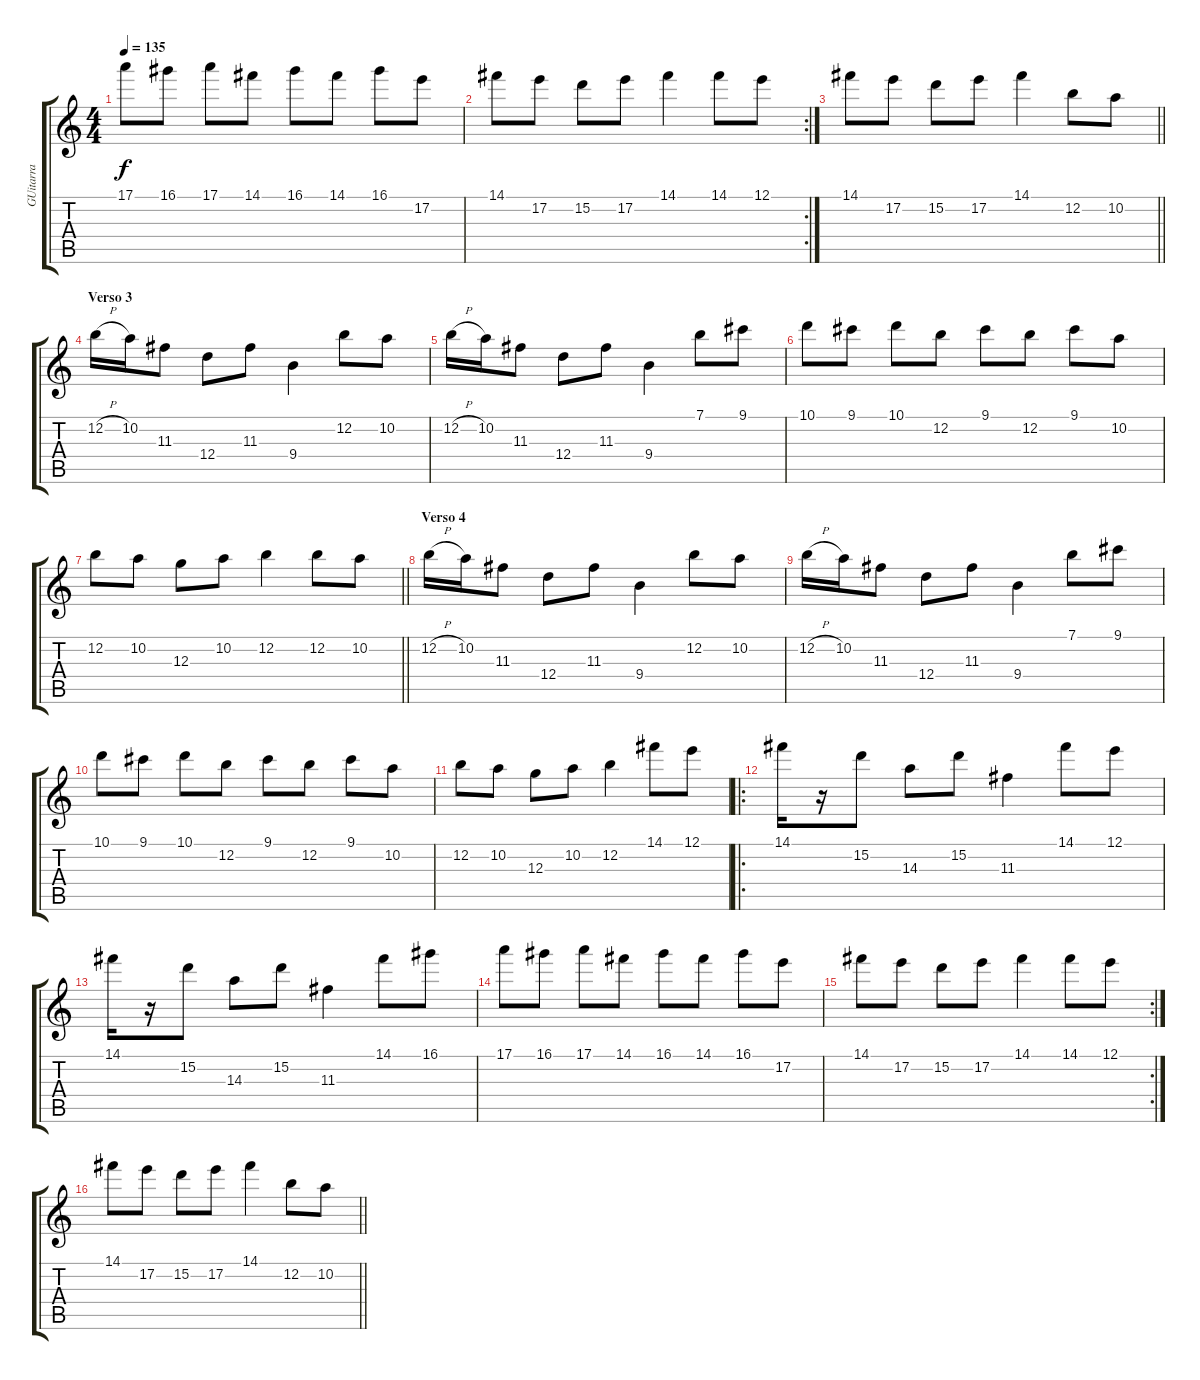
\track ("GUitarra" "GUitarra") {instrument overdrivenguitar}
\staff {score tabs}
\tuning (E4 B3 G3 D3 A2 E2) {hide}
\ts (4 4)
\tempo 135
\clef g2
\ks c
17.1.8{dy f} 16.1.8 17.1.8 14.1.8 16.1.8 14.1.8 16.1.8 17.2.8 |
\rc 2
14.1.8 17.2.8 15.2.8 17.2.8 14.1.4 14.1.8 12.1.8 |
\barLineRight lightlight
14.1.8 17.2.8 15.2.8 17.2.8 14.1.4 12.2.8 10.2.8 |
\section ("" "Verso 3")
12.2{h}.16 10.2.16 11.3.8 12.4.8 11.3.8 9.4.4 12.2.8 10.2.8 |
12.2{h}.16 10.2.16 11.3.8 12.4.8 11.3.8 9.4.4 7.1.8 9.1.8 |
10.1.8 9.1.8 10.1.8 12.2.8 9.1.8 12.2.8 9.1.8 10.2.8 |
\barLineRight lightlight
12.2.8 10.2.8 12.3.8 10.2.8 12.2.4 12.2.8 10.2.8 |
\section ("" "Verso 4")
12.2{h}.16 10.2.16 11.3.8 12.4.8 11.3.8 9.4.4 12.2.8 10.2.8 |
12.2{h}.16 10.2.16 11.3.8 12.4.8 11.3.8 9.4.4 7.1.8 9.1.8 |
10.1.8 9.1.8 10.1.8 12.2.8 9.1.8 12.2.8 9.1.8 10.2.8 |
12.2.8 10.2.8 12.3.8 10.2.8 12.2.4 14.1.8 12.1.8 |
\ro
14.1.16 r.16 15.2.8 14.3.8 15.2.8 11.3.4 14.1.8 12.1.8 |
14.1.16 r.16 15.2.8 14.3.8 15.2.8 11.3.4 14.1.8 16.1.8 |
17.1.8 16.1.8 17.1.8 14.1.8 16.1.8 14.1.8 16.1.8 17.2.8 |
\rc 2
14.1.8 17.2.8 15.2.8 17.2.8 14.1.4 14.1.8 12.1.8 |
\barLineRight lightlight
14.1.8 17.2.8 15.2.8 17.2.8 14.1.4 12.2.8 10.2.8
